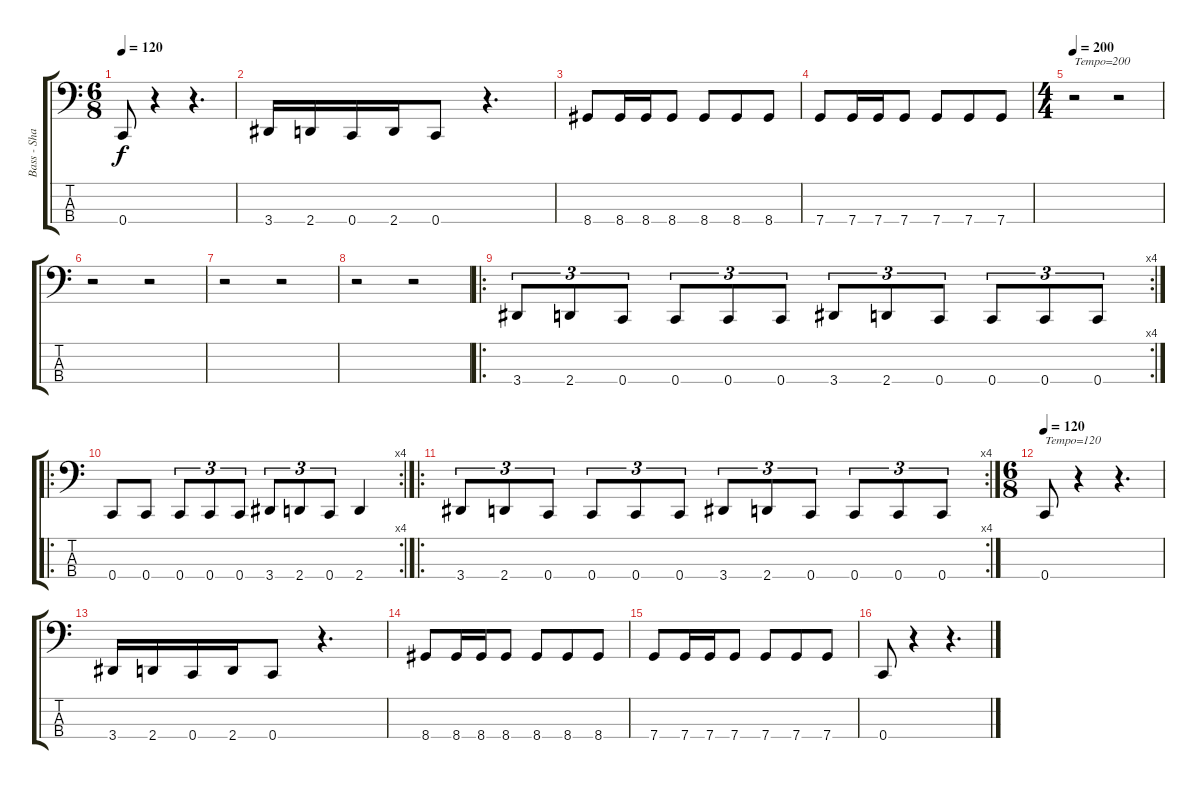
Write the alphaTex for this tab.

\track ("Bass - Shavo" "Bass - Sha") {instrument electricbassfinger}
\staff {score tabs}
\tuning (F2 C2 G1 C1) {hide}
\ts (6 8)
\tempo 120
\clef f4
\ks c
0.4.8{dy f} r.4 r.4{d} |
3.4.16 2.4.16 0.4.16 2.4.16 0.4.8 r.4{d} |
8.4.8 8.4.16 8.4.16 8.4.8 8.4.8 8.4.8 8.4.8 |
7.4.8 7.4.16 7.4.16 7.4.8 7.4.8 7.4.8 7.4.8 |
\ts (4 4)
\tempo 200
r.2{txt "Tempo=200"} r.2 |
r.2 r.2 |
r.2 r.2 |
r.2 r.2 |
\ro
\rc 4
3.4.8{tu (3 2)} 2.4.8{tu (3 2)} 0.4.8{tu (3 2)} 0.4.8{tu (3 2)} 0.4.8{tu (3 2)} 0.4.8{tu (3 2)} 3.4.8{tu (3 2)} 2.4.8{tu (3 2)} 0.4.8{tu (3 2)} 0.4.8{tu (3 2)} 0.4.8{tu (3 2)} 0.4.8{tu (3 2)} |
\ro
\rc 4
0.4.8 0.4.8 0.4.8{tu (3 2)} 0.4.8{tu (3 2)} 0.4.8{tu (3 2)} 3.4.8{tu (3 2)} 2.4.8{tu (3 2)} 0.4.8{tu (3 2)} 2.4.4 |
\ro
\rc 4
3.4.8{tu (3 2)} 2.4.8{tu (3 2)} 0.4.8{tu (3 2)} 0.4.8{tu (3 2)} 0.4.8{tu (3 2)} 0.4.8{tu (3 2)} 3.4.8{tu (3 2)} 2.4.8{tu (3 2)} 0.4.8{tu (3 2)} 0.4.8{tu (3 2)} 0.4.8{tu (3 2)} 0.4.8{tu (3 2)} |
\ts (6 8)
\tempo 120
0.4.8{txt "Tempo=120"} r.4 r.4{d} |
3.4.16 2.4.16 0.4.16 2.4.16 0.4.8 r.4{d} |
8.4.8 8.4.16 8.4.16 8.4.8 8.4.8 8.4.8 8.4.8 |
7.4.8 7.4.16 7.4.16 7.4.8 7.4.8 7.4.8 7.4.8 |
0.4.8 r.4 r.4{d}
